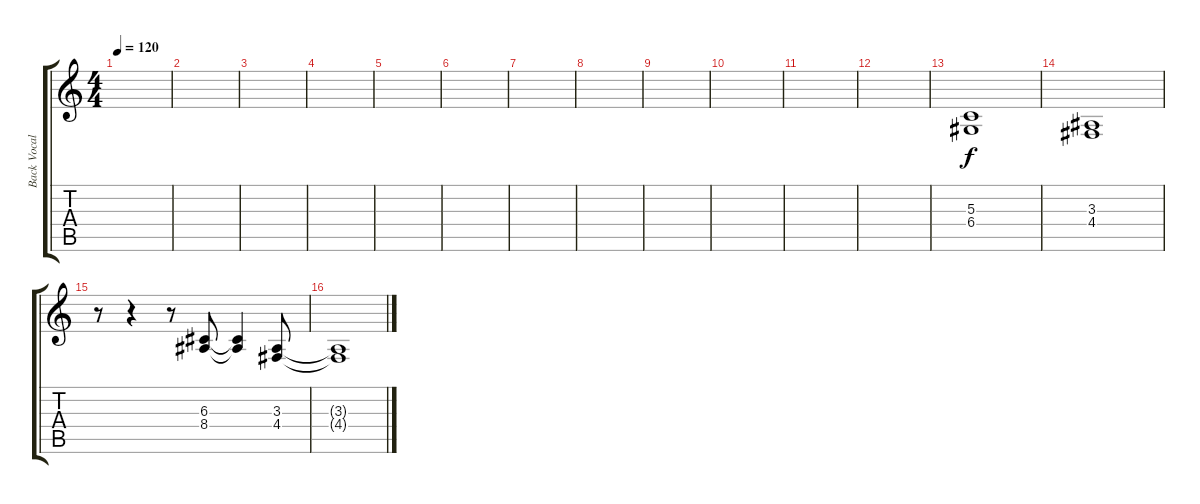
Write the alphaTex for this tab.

\track ("Back Vocals" "Back Vocal") {instrument lead2sawtooth}
\staff {score tabs}
\tuning (E4 B3 G3 D3 A2 E2) {hide}
\ts (4 4)
\tempo 120
\clef g2
\ks c
|
|
|
|
|
|
|
|
|
|
|
|
(5.3 6.4).1 |
(3.3 4.4).1 |
r.8 r.4 r.8 (6.3 8.4).8 (6.3{t} 8.4{t}).4 (3.3 4.4).8 |
(3.3{t} 4.4{t}).1
